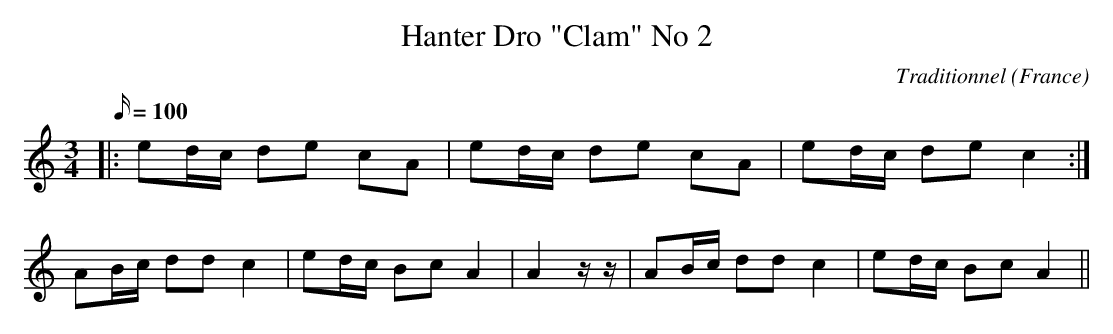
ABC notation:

X:1
T:Hanter Dro "Clam" No 2
M:3/4
L:1/16
Q:100
C:Traditionnel
O:France
K:C
|:e2dc d2e2 c2A2 | e2dc d2e2 c2A2 | e2dc d2e2 c4 :|!
A2Bc d2d2 c4 | e2dc B2c2 A4|A4 zz |A2Bc d2d2 c4 | e2dc B2c2 A4||
